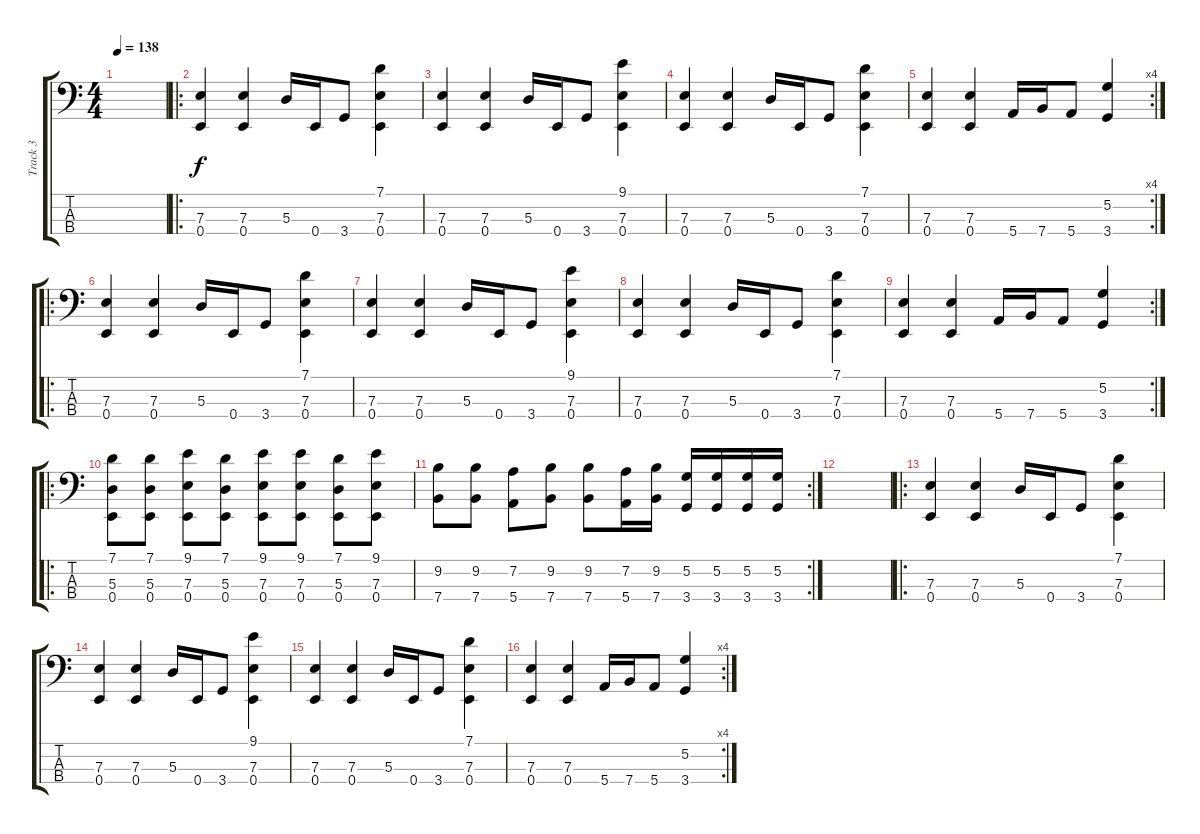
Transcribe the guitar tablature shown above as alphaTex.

\track ("Track 3" "Track 3") {instrument electricbasspick}
\staff {score tabs}
\tuning (G2 D2 A1 E1) {hide}
\ts (4 4)
\tempo 138
\clef f4
\ks c
|
\ro
(7.3 0.4).4{volume 13} (7.3 0.4).4 5.3.16 0.4.16 3.4.8 (7.1 7.3 0.4).4 |
(7.3 0.4).4 (7.3 0.4).4 5.3.16 0.4.16 3.4.8 (9.1 7.3 0.4).4 |
(7.3 0.4).4 (7.3 0.4).4 5.3.16 0.4.16 3.4.8 (7.1 7.3 0.4).4 |
\rc 4
(7.3 0.4).4 (7.3 0.4).4 5.4.16 7.4.16 5.4.8 (5.2 3.4).4 |
\ro
(7.3 0.4).4{volume 13} (7.3 0.4).4 5.3.16 0.4.16 3.4.8 (7.1 7.3 0.4).4 |
(7.3 0.4).4 (7.3 0.4).4 5.3.16 0.4.16 3.4.8 (9.1 7.3 0.4).4 |
(7.3 0.4).4 (7.3 0.4).4 5.3.16 0.4.16 3.4.8 (7.1 7.3 0.4).4 |
\rc 2
(7.3 0.4).4 (7.3 0.4).4 5.4.16 7.4.16 5.4.8 (5.2 3.4).4 |
\ro
(7.1 5.3 0.4).8 (7.1 5.3 0.4).8 (9.1 7.3 0.4).8 (7.1 5.3 0.4).8 (9.1 7.3 0.4).8 (9.1 7.3 0.4).8 (7.1 5.3 0.4).8 (9.1 7.3 0.4).8 |
\rc 2
(9.2 7.4).8 (9.2 7.4).8 (7.2 5.4).8 (9.2 7.4).8 (9.2 7.4).8 (7.2 5.4).16 (9.2 7.4).16 (5.2 3.4).16 (5.2 3.4).16 (5.2 3.4).16 (5.2 3.4).16 |
|
\ro
(7.3 0.4).4{volume 13} (7.3 0.4).4 5.3.16 0.4.16 3.4.8 (7.1 7.3 0.4).4 |
(7.3 0.4).4 (7.3 0.4).4 5.3.16 0.4.16 3.4.8 (9.1 7.3 0.4).4 |
(7.3 0.4).4 (7.3 0.4).4 5.3.16 0.4.16 3.4.8 (7.1 7.3 0.4).4 |
\rc 4
(7.3 0.4).4 (7.3 0.4).4 5.4.16 7.4.16 5.4.8 (5.2 3.4).4
